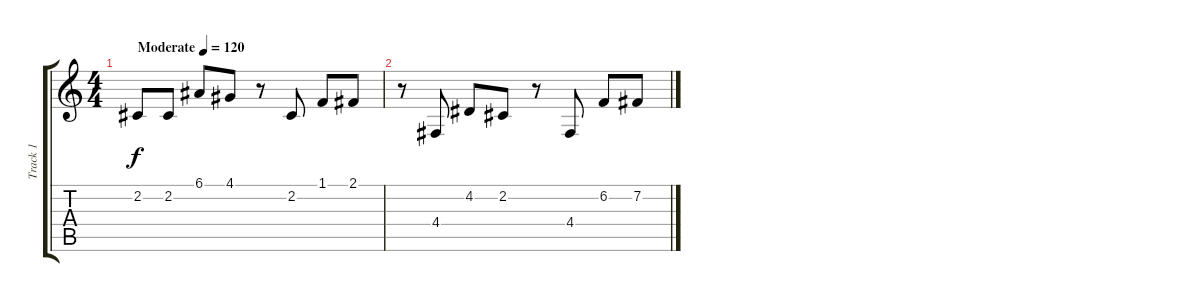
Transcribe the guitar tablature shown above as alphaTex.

\track ("Track 1" "Track 1") {instrument clavinet}
\staff {score tabs}
\tuning (E4 B3 G3 D3 A2 E2) {hide}
\ts (4 4)
\tempo (120 "Moderate")
\clef g2
\ks c
2.2.8{dy f instrument clavinet} 2.2.8 6.1.8 4.1.8 r.8 2.2.8 1.1.8 2.1.8 |
r.8 4.4.8 4.2.8 2.2.8 r.8 4.4.8 6.2.8 7.2.8
